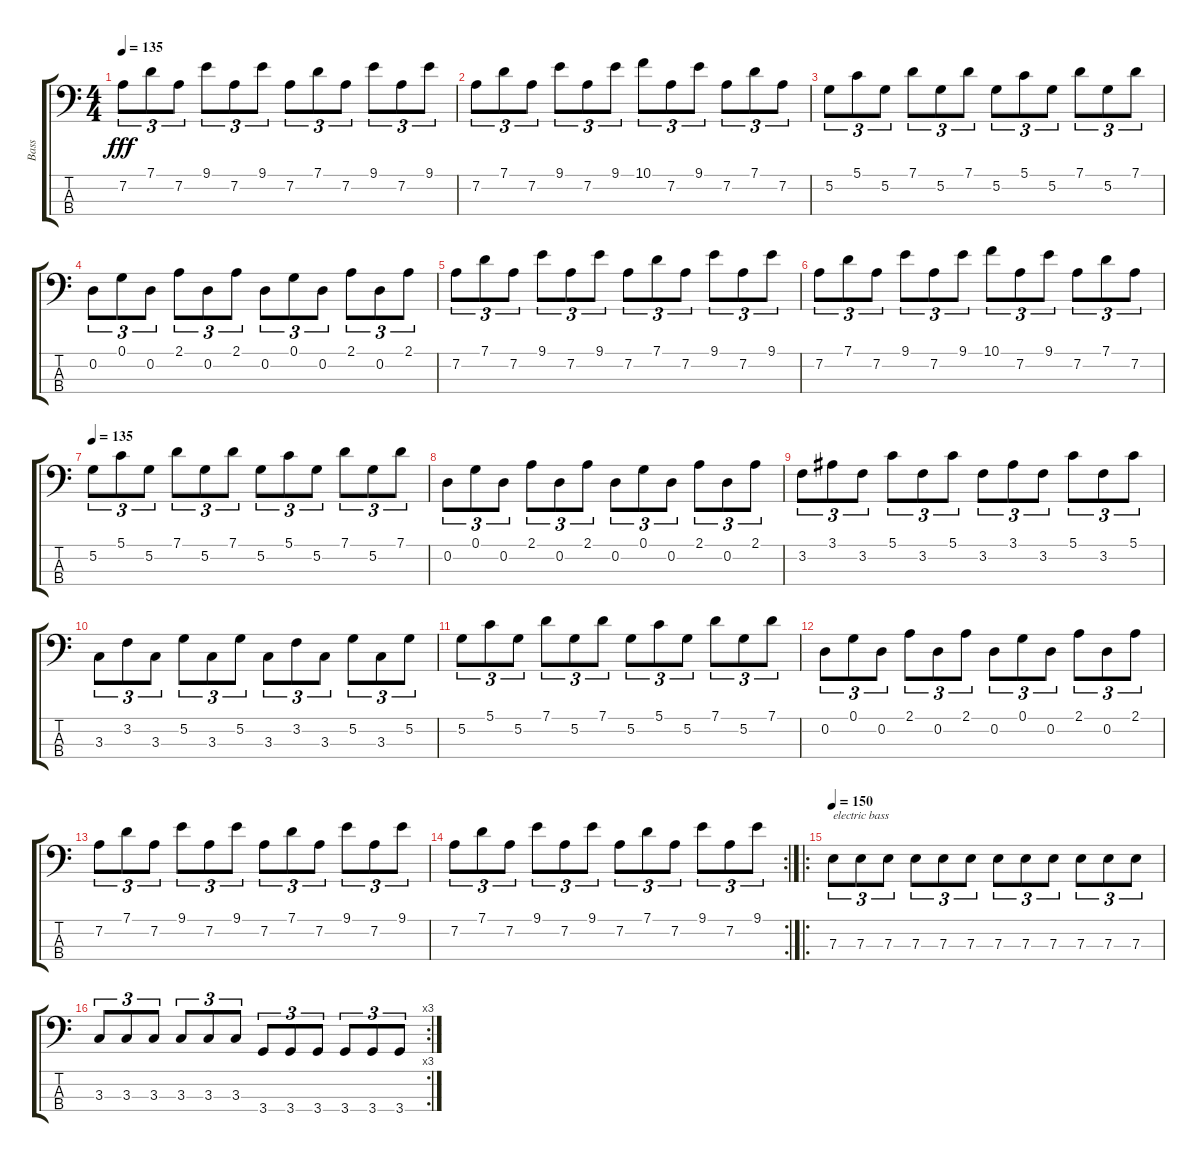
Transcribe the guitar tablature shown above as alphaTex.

\track ("Bass" "Bass") {instrument electricbassfinger}
\staff {score tabs}
\tuning (G2 D2 A1 E1) {hide}
\ts (4 4)
\tempo 135
\clef f4
\ks c
7.2.8{tu (3 2) dy fff} 7.1.8{tu (3 2)} 7.2.8{tu (3 2)} 9.1.8{tu (3 2)} 7.2.8{tu (3 2)} 9.1.8{tu (3 2)} 7.2.8{tu (3 2)} 7.1.8{tu (3 2)} 7.2.8{tu (3 2)} 9.1.8{tu (3 2)} 7.2.8{tu (3 2)} 9.1.8{tu (3 2)} |
7.2.8{tu (3 2)} 7.1.8{tu (3 2)} 7.2.8{tu (3 2)} 9.1.8{tu (3 2)} 7.2.8{tu (3 2)} 9.1.8{tu (3 2)} 10.1.8{tu (3 2)} 7.2.8{tu (3 2)} 9.1.8{tu (3 2)} 7.2.8{tu (3 2)} 7.1.8{tu (3 2)} 7.2.8{tu (3 2)} |
5.2.8{tu (3 2)} 5.1.8{tu (3 2)} 5.2.8{tu (3 2)} 7.1.8{tu (3 2)} 5.2.8{tu (3 2)} 7.1.8{tu (3 2)} 5.2.8{tu (3 2)} 5.1.8{tu (3 2)} 5.2.8{tu (3 2)} 7.1.8{tu (3 2)} 5.2.8{tu (3 2)} 7.1.8{tu (3 2)} |
0.2.8{tu (3 2)} 0.1.8{tu (3 2)} 0.2.8{tu (3 2)} 2.1.8{tu (3 2)} 0.2.8{tu (3 2)} 2.1.8{tu (3 2)} 0.2.8{tu (3 2)} 0.1.8{tu (3 2)} 0.2.8{tu (3 2)} 2.1.8{tu (3 2)} 0.2.8{tu (3 2)} 2.1.8{tu (3 2)} |
7.2.8{tu (3 2)} 7.1.8{tu (3 2)} 7.2.8{tu (3 2)} 9.1.8{tu (3 2)} 7.2.8{tu (3 2)} 9.1.8{tu (3 2)} 7.2.8{tu (3 2)} 7.1.8{tu (3 2)} 7.2.8{tu (3 2)} 9.1.8{tu (3 2)} 7.2.8{tu (3 2)} 9.1.8{tu (3 2)} |
7.2.8{tu (3 2)} 7.1.8{tu (3 2)} 7.2.8{tu (3 2)} 9.1.8{tu (3 2)} 7.2.8{tu (3 2)} 9.1.8{tu (3 2)} 10.1.8{tu (3 2)} 7.2.8{tu (3 2)} 9.1.8{tu (3 2)} 7.2.8{tu (3 2)} 7.1.8{tu (3 2)} 7.2.8{tu (3 2)} |
\tempo 135
5.2.8{tu (3 2)} 5.1.8{tu (3 2)} 5.2.8{tu (3 2)} 7.1.8{tu (3 2)} 5.2.8{tu (3 2)} 7.1.8{tu (3 2)} 5.2.8{tu (3 2)} 5.1.8{tu (3 2)} 5.2.8{tu (3 2)} 7.1.8{tu (3 2)} 5.2.8{tu (3 2)} 7.1.8{tu (3 2)} |
0.2.8{tu (3 2)} 0.1.8{tu (3 2)} 0.2.8{tu (3 2)} 2.1.8{tu (3 2)} 0.2.8{tu (3 2)} 2.1.8{tu (3 2)} 0.2.8{tu (3 2)} 0.1.8{tu (3 2)} 0.2.8{tu (3 2)} 2.1.8{tu (3 2)} 0.2.8{tu (3 2)} 2.1.8{tu (3 2)} |
3.2.8{tu (3 2)} 3.1.8{tu (3 2)} 3.2.8{tu (3 2)} 5.1.8{tu (3 2)} 3.2.8{tu (3 2)} 5.1.8{tu (3 2)} 3.2.8{tu (3 2)} 3.1.8{tu (3 2)} 3.2.8{tu (3 2)} 5.1.8{tu (3 2)} 3.2.8{tu (3 2)} 5.1.8{tu (3 2)} |
3.3.8{tu (3 2)} 3.2.8{tu (3 2)} 3.3.8{tu (3 2)} 5.2.8{tu (3 2)} 3.3.8{tu (3 2)} 5.2.8{tu (3 2)} 3.3.8{tu (3 2)} 3.2.8{tu (3 2)} 3.3.8{tu (3 2)} 5.2.8{tu (3 2)} 3.3.8{tu (3 2)} 5.2.8{tu (3 2)} |
5.2.8{tu (3 2)} 5.1.8{tu (3 2)} 5.2.8{tu (3 2)} 7.1.8{tu (3 2)} 5.2.8{tu (3 2)} 7.1.8{tu (3 2)} 5.2.8{tu (3 2)} 5.1.8{tu (3 2)} 5.2.8{tu (3 2)} 7.1.8{tu (3 2)} 5.2.8{tu (3 2)} 7.1.8{tu (3 2)} |
0.2.8{tu (3 2)} 0.1.8{tu (3 2)} 0.2.8{tu (3 2)} 2.1.8{tu (3 2)} 0.2.8{tu (3 2)} 2.1.8{tu (3 2)} 0.2.8{tu (3 2)} 0.1.8{tu (3 2)} 0.2.8{tu (3 2)} 2.1.8{tu (3 2)} 0.2.8{tu (3 2)} 2.1.8{tu (3 2)} |
7.2.8{tu (3 2)} 7.1.8{tu (3 2)} 7.2.8{tu (3 2)} 9.1.8{tu (3 2)} 7.2.8{tu (3 2)} 9.1.8{tu (3 2)} 7.2.8{tu (3 2)} 7.1.8{tu (3 2)} 7.2.8{tu (3 2)} 9.1.8{tu (3 2)} 7.2.8{tu (3 2)} 9.1.8{tu (3 2)} |
\rc 2
7.2.8{tu (3 2)} 7.1.8{tu (3 2)} 7.2.8{tu (3 2)} 9.1.8{tu (3 2)} 7.2.8{tu (3 2)} 9.1.8{tu (3 2)} 7.2.8{tu (3 2)} 7.1.8{tu (3 2)} 7.2.8{tu (3 2)} 9.1.8{tu (3 2)} 7.2.8{tu (3 2)} 9.1.8{tu (3 2)} |
\ro
\tempo 150
7.3.8{tu (3 2) txt "electric bass" instrument electricbassfinger} 7.3.8{tu (3 2)} 7.3.8{tu (3 2)} 7.3.8{tu (3 2)} 7.3.8{tu (3 2)} 7.3.8{tu (3 2)} 7.3.8{tu (3 2)} 7.3.8{tu (3 2)} 7.3.8{tu (3 2)} 7.3.8{tu (3 2)} 7.3.8{tu (3 2)} 7.3.8{tu (3 2)} |
\rc 3
3.3.8{tu (3 2)} 3.3.8{tu (3 2)} 3.3.8{tu (3 2)} 3.3.8{tu (3 2)} 3.3.8{tu (3 2)} 3.3.8{tu (3 2)} 3.4.8{tu (3 2)} 3.4.8{tu (3 2)} 3.4.8{tu (3 2)} 3.4.8{tu (3 2)} 3.4.8{tu (3 2)} 3.4.8{tu (3 2)}
